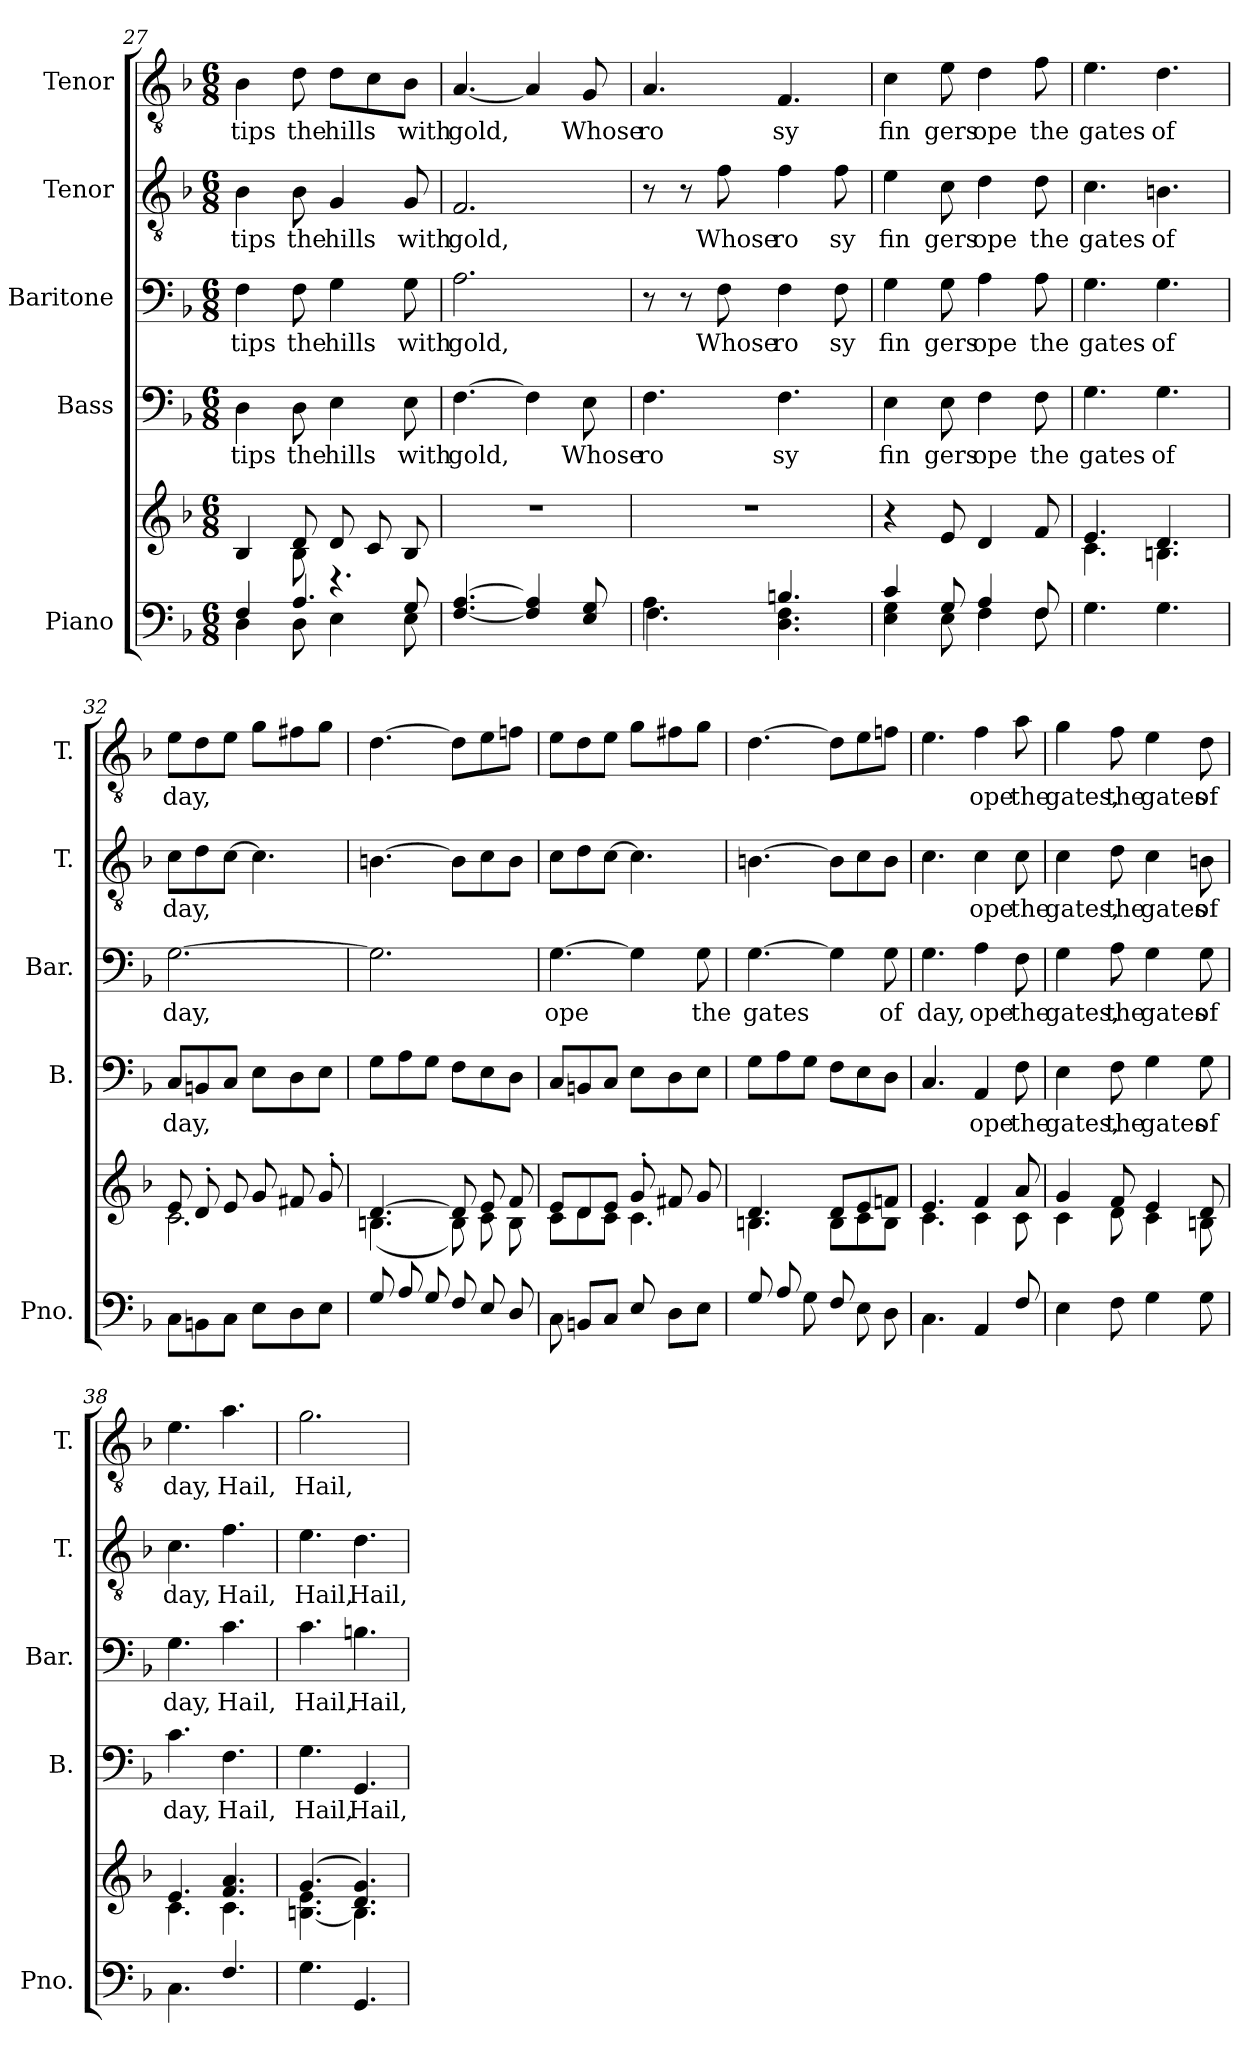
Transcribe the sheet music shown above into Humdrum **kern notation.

**kern	**kern	**kern	**text	**kern	**text	**kern	**text	**kern	**text
*part5	*part5	*part4	*part4	*part3	*part3	*part2	*part2	*part1	*part1
*staff6	*staff5	*staff4	*staff4	*staff3	*staff3	*staff2	*staff2	*staff1	*staff1
*I"Piano	*	*I"Bass	*	*I"Baritone	*	*I"Tenor	*	*I"Tenor	*
*I'Pno.	*	*I'B.	*	*I'Bar.	*	*I'T.	*	*I'T.	*
*clefF4	*clefG2	*clefF4	*	*clefF4	*	*clefGv2	*	*clefGv2	*
*k[b-]	*k[b-]	*k[b-]	*	*k[b-]	*	*k[b-]	*	*k[b-]	*
*F:	*F:	*F:	*	*F:	*	*F:	*	*F:	*
*M6/8	*M6/8	*M6/8	*	*M6/8	*	*M6/8	*	*M6/8	*
=27	=27	=27	=27	=27	=27	=27	=27	=27	=27
*^	*^	*	*	*	*	*	*	*	*
!	!	!	!	!	!LO:LY:b	!	!LO:LY:b	!	!LO:LY:b	!	!LO:LY:b
4F/	4D\	4B-/	4ryy	4D\	tips	4F\	tips	4B-\	tips	4B-\	tips
!	!	!	!	!	!LO:LY:b	!	!LO:LY:b	!	!LO:LY:b	!	!LO:LY:b
4.A/	8D\	8d/	8B-\	8D\	the	8F\	the	8B-\	the	8d\	the
!	!	!	!	!	!LO:LY:b	!	!LO:LY:b	!	!LO:LY:b	!	!LO:LY:b
.	4E\	8d/	4.r	4E\	hills	4G\	hills	4G/	hills	8d\L	hills
.	.	8c/	.	.	.	.	.	.	.	8c\	.
!	!	!	!	!	!LO:LY:b	!	!LO:LY:b	!	!LO:LY:b	!	!LO:LY:b
8G/	8E\	8B-/	.	8E\	with	8G\	with	8G/	with	8B-\J	with
*	*	*v	*v	*	*	*	*	*	*	*	*
=28	=28	=28	=28	=28	=28	=28	=28	=28	=28	=28
!	!	!	!	!LO:LY:b	!	!LO:LY:b	!	!LO:LY:b	!	!LO:LY:b
*v	*v	*	*	*	*	*	*	*	*	*
[4.F/ [4.A/	2.r	[4.F\	gold,	2.A\	gold,	2.F/	gold,	[4.A/	gold,
4F/] 4A/]	.	4F\]	.	.	.	.	.	4A/]	.
!	!	!	!LO:LY:b	!	!	!	!	!	!LO:LY:b
8E/ 8G/	.	8E\	Whose	.	.	.	.	8G/	Whose
=29	=29	=29	=29	=29	=29	=29	=29	=29	=29
*^	*	*	*	*	*	*	*	*	*
!	!	!	!	!LO:LY:b	!	!	!	!	!	!LO:LY:b
4.A\	4.F\	2.r	4.F\	ro	8r	.	8r	.	4.A/	ro
.	.	.	.	.	8r	.	8r	.	.	.
!	!	!	!	!	!	!LO:LY:b	!	!LO:LY:b	!	!
.	.	.	.	.	8F\	Whose	8f\	Whose	.	.
!	!	!	!	!LO:LY:b	!	!LO:LY:b	!	!LO:LY:b	!	!LO:LY:b
4.Bn/	4.D\ 4.F\	.	4.F\	sy	4F\	ro	4f\	ro	4.F/	sy
!	!	!	!	!	!	!LO:LY:b	!	!LO:LY:b	!	!
.	.	.	.	.	8F\	sy	8f\	sy	.	.
=30	=30	=30	=30	=30	=30	=30	=30	=30	=30	=30
!	!	!	!	!LO:LY:b	!	!LO:LY:b	!	!LO:LY:b	!	!LO:LY:b
4c/	4E\ 4G\	4r	4E\	fin	4G\	fin	4e\	fin	4c\	fin
!	!	!	!	!LO:LY:b	!	!LO:LY:b	!	!LO:LY:b	!	!LO:LY:b
8G/	8E\	8e/	8E\	gers	8G\	gers	8c\	gers	8e\	gers
!	!	!	!	!LO:LY:b	!	!LO:LY:b	!	!LO:LY:b	!	!LO:LY:b
4A/	4F\	4d/	4F\	ope	4A\	ope	4d\	ope	4d\	ope
!	!	!	!	!LO:LY:b	!	!LO:LY:b	!	!LO:LY:b	!	!LO:LY:b
8F/	8F\	8f/	8F\	the	8A\	the	8d\	the	8f\	the
!!LO:LB:g=z
=31	=31	=31	=31	=31	=31	=31	=31	=31	=31	=31
*	*	*^	*	*	*	*	*	*	*	*
!	!	!	!	!	!LO:LY:b	!	!LO:LY:b	!	!LO:LY:b	!	!LO:LY:b
*v	*v	*	*	*	*	*	*	*	*	*	*
4.G\	4.e/	4.c\	4.G\	gates	4.G\	gates	4.c\	gates	4.e\	gates
!	!	!	!	!LO:LY:b	!	!LO:LY:b	!	!LO:LY:b	!	!LO:LY:b
4.G\	4.d/	4.Bn\	4.G\	of	4.G\	of	4.Bn\	of	4.d\	of
=32	=32	=32	=32	=32	=32	=32	=32	=32	=32	=32
!	!	!	!	!LO:LY:b	!	!LO:LY:b	!	!LO:LY:b	!	!LO:LY:b
8C\L	8e/	2.c\	8C/L	day,	[2.G\	day,	8c\L	day,	8e\L	day,
8BBn\	8d'/	.	8BBn/	.	.	.	8d\	.	8d\	.
8C\J	8e/	.	8C/J	.	.	.	[8c\J	.	8e\J	.
8E\L	8g/	.	8E\L	.	.	.	4.c\]	.	8g\L	.
8D\	8f#X/	.	8D\	.	.	.	.	.	8f#X\	.
8E\J	8g'/	.	8E\J	.	.	.	.	.	8g\J	.
=33	=33	=33	=33	=33	=33	=33	=33	=33	=33	=33
8G/	[4.d/	(4.Bn\	8G\L	.	2.G\]	.	[4.Bn\	.	[4.d\	.
8A/	.	.	8A\	.	.	.	.	.	.	.
8G/	.	.	8G\J	.	.	.	.	.	.	.
8F/	8d/]	8B\)	8F\L	.	.	.	8B\L]	.	8d\L]	.
8E/	8e/	8c\	8E\	.	.	.	8c\	.	8e\	.
8D/	8f/	8B\	8D\J	.	.	.	8B\J	.	8fn\J	.
=34	=34	=34	=34	=34	=34	=34	=34	=34	=34	=34
!	!	!	!	!	!	!LO:LY:b	!	!	!	!
8C\	8e/L	8c\L	8C/L	.	[4.G\	ope	8c\L	.	8e\L	.
8BBn/L	8d/	8d\	8BBn/	.	.	.	8d\	.	8d\	.
8C/J	8e/J	8c\J	8C/J	.	.	.	[8c\J	.	8e\J	.
8E/	8g'/	4.c\	8E\L	.	4G\]	.	4.c\]	.	8g\L	.
8D\L	8f#X/	.	8D\	.	.	.	.	.	8f#X\	.
!	!	!	!	!	!	!LO:LY:b	!	!	!	!
8E\J	8g/	.	8E\J	.	8G\	the	.	.	8g\J	.
=35	=35	=35	=35	=35	=35	=35	=35	=35	=35	=35
!	!	!	!	!	!	!LO:LY:b	!	!	!	!
8G/	4.d/	4.Bn\	8G\L	.	[4.G\	gates	[4.Bn\	.	[4.d\	.
8A/	.	.	8A\	.	.	.	.	.	.	.
8G\	.	.	8G\J	.	.	.	.	.	.	.
8F/	8d/L	8B\L	8F\L	.	4G\]	.	8B\L]	.	8d\L]	.
8E\	8e/	8c\	8E\	.	.	.	8c\	.	8e\	.
!	!	!	!	!	!	!LO:LY:b	!	!	!	!
8D\	8fn/J	8B\J	8D\J	.	8G\	of	8B\J	.	8fn\J	.
!!LO:PB:g=z
=36	=36	=36	=36	=36	=36	=36	=36	=36	=36	=36
!	!	!	!	!	!	!LO:LY:b	!	!	!	!
4.C\	4.e/	4.c\	4.C/	.	4.G\	day,	4.c\	.	4.e\	.
!	!	!	!	!LO:LY:b	!	!LO:LY:b	!	!LO:LY:b	!	!LO:LY:b
4AA/	4f/	4c\	4AA/	ope	4A\	ope	4c\	ope	4f\	ope
!	!	!	!	!LO:LY:b	!	!LO:LY:b	!	!LO:LY:b	!	!LO:LY:b
8F/	8a/	8c\	8F\	the	8F\	the	8c\	the	8a\	the
=37	=37	=37	=37	=37	=37	=37	=37	=37	=37	=37
!	!	!	!	!LO:LY:b	!	!LO:LY:b	!	!LO:LY:b	!	!LO:LY:b
4E\	4g/	4c\	4E\	gates,	4G\	gates,	4c\	gates,	4g\	gates,
!	!	!	!	!LO:LY:b	!	!LO:LY:b	!	!LO:LY:b	!	!LO:LY:b
8F\	8f/	8d\	8F\	the	8A\	the	8d\	the	8f\	the
!	!	!	!	!LO:LY:b	!	!LO:LY:b	!	!LO:LY:b	!	!LO:LY:b
4G\	4e/	4c\	4G\	gates	4G\	gates	4c\	gates	4e\	gates
!	!	!	!	!LO:LY:b	!	!LO:LY:b	!	!LO:LY:b	!	!LO:LY:b
8G\	8d/	8Bn\	8G\	of	8G\	of	8Bn\	of	8d\	of
=38	=38	=38	=38	=38	=38	=38	=38	=38	=38	=38
!	!	!	!	!LO:LY:b	!	!LO:LY:b	!	!LO:LY:b	!	!LO:LY:b
4.C\	4.e/	4.c\	4.c\	day,	4.G\	day,	4.c\	day,	4.e\	day,
!	!	!	!	!LO:LY:b	!	!LO:LY:b	!	!LO:LY:b	!	!LO:LY:b
4.F/	4.f/ 4.a/	4.c\	4.F\	Hail,	4.c\	Hail,	4.f\	Hail,	4.a\	Hail,
=39	=39	=39	=39	=39	=39	=39	=39	=39	=39	=39
!	!	!	!	!LO:LY:b	!	!LO:LY:b	!	!LO:LY:b	!	!LO:LY:b
4.G\	(4.g/	[4.Bn\ 4.e\	4.G\	Hail,	4.c\	Hail,	4.e\	Hail,	2.g\	Hail,
!	!	!	!	!LO:LY:b	!	!LO:LY:b	!	!LO:LY:b	!	!
4.GG/	4.d/ 4.g/)	4.B\]	4.GG/	Hail,	4.Bn\	Hail,	4.d\	Hail,	.	.
*	*v	*v	*	*	*	*	*	*	*	*
=	=	=	=	=	=	=	=	=	=
*-	*-	*-	*-	*-	*-	*-	*-	*-	*-
